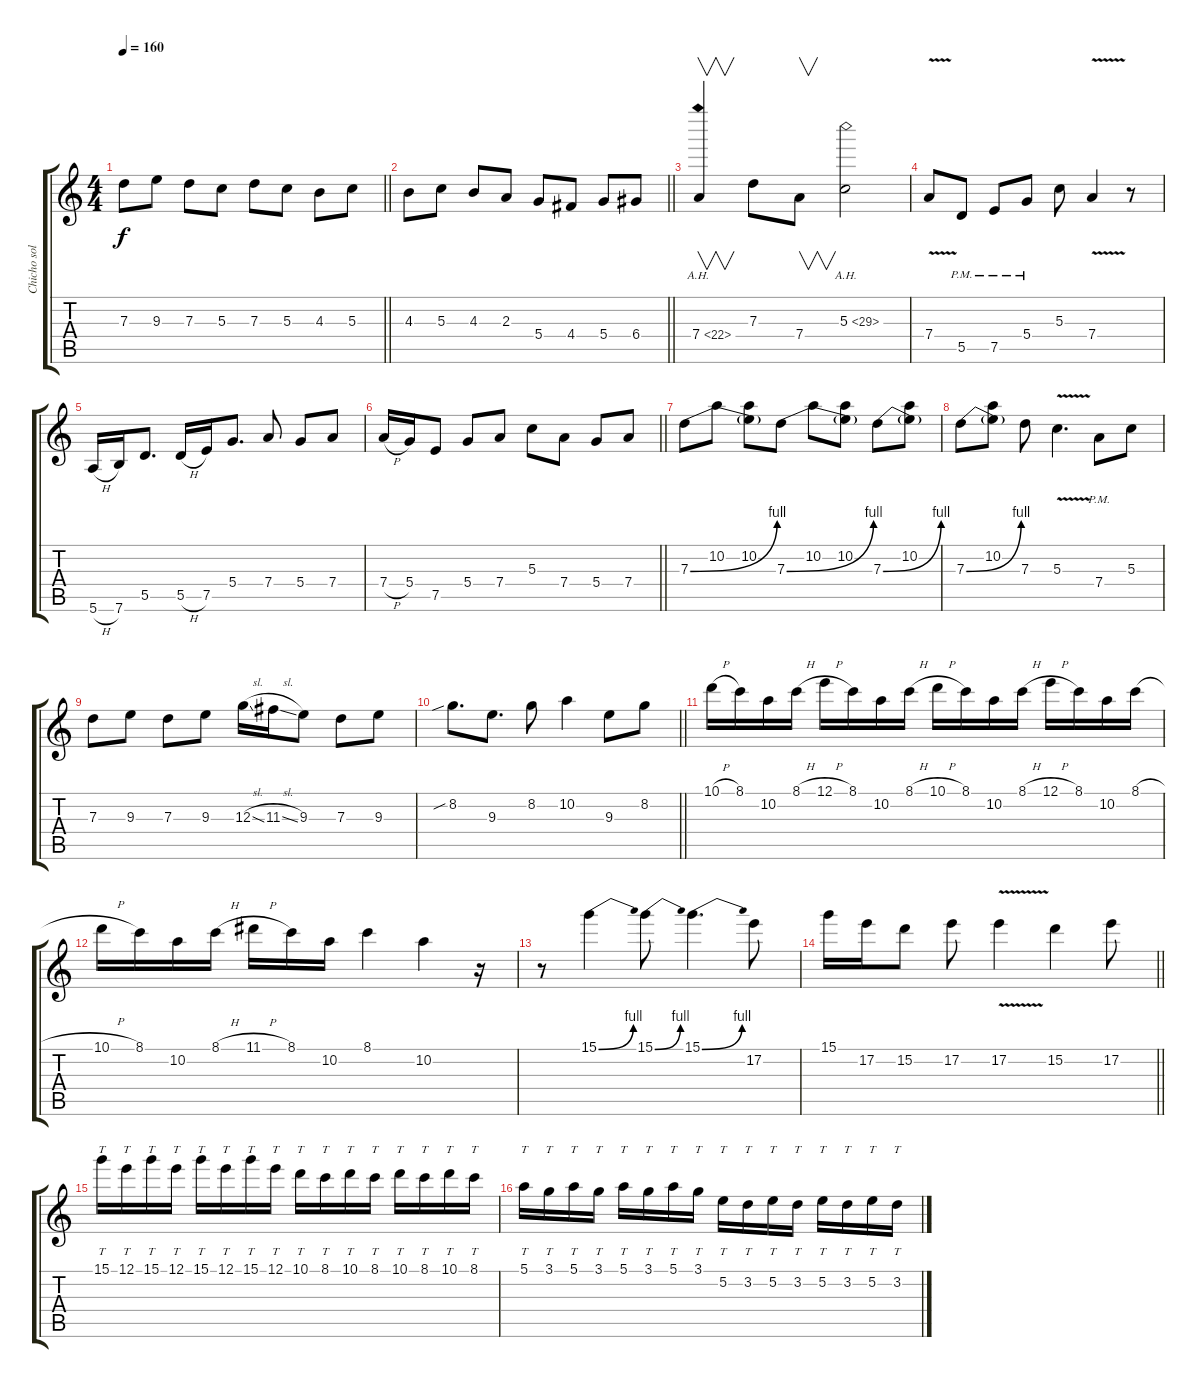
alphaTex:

\track ("Chicho solo" "Chicho sol") {instrument distortionguitar}
\staff {score tabs}
\tuning (E4 B3 G3 D3 A2 E2) {hide}
\ts (4 4)
\tempo 160
\clef g2
\barLineRight lightlight
\ks c
7.3.8{dy f} 9.3.8 7.3.8 5.3.8 7.3.8 5.3.8 4.3.8 5.3.8 |
\barLineRight lightlight
4.3.8 5.3.8 4.3.8 2.3.8 5.4.8 4.4.8 5.4.8 6.4.8 |
7.4{ah 15}.4{v} 7.3.8 7.4.8{v} 5.3{ah 24}.2 |
7.4{v}.8 5.5{pm}.8 7.5{pm}.8 5.4{pm}.8 5.3.8 7.4{v}.4 r.8 |
5.6{h}.16 7.6.16 5.5.8{d} 5.5{h}.16 7.5.16 5.4.8{d} 7.4.8 5.4.8 7.4.8 |
\barLineRight lightlight
7.4{h}.16 5.4.16 7.5.8 5.4.8 7.4.8 5.3.8 7.4.8 5.4.8 7.4.8 |
7.3{be (bend 0 0 60 4)}.8 10.2.8 (10.2 7.3{t}).8 7.3{be (bend 0 0 60 4)}.8 10.2.8 (10.2 7.3{t}).8 7.3{be (bend 0 0 60 4)}.8 (10.2 7.3{t}).8 |
7.3{be (bend 0 0 60 4)}.8 (10.2 7.3{t}).8 7.3.8 5.3{v}.4{d} 7.4{pm}.8 5.3.8 |
7.3.8 9.3.8 7.3.8 9.3.8 12.3{sl}.16 11.3{sl}.16 9.3.8 7.3.8 9.3.8 |
\barLineRight lightlight
8.2{sib}.8{d} 9.3.8{d} 8.2.8 10.2.4 9.3.8 8.2.8 |
10.1{h}.16 8.1.16 10.2.16 8.1{h}.16 12.1{h}.16 8.1.16 10.2.16 8.1{h}.16 10.1{h}.16 8.1.16 10.2.16 8.1{h}.16 12.1{h}.16 8.1.16 10.2.16 8.1{h}.16 |
10.1{h}.16 8.1.16 10.2.16 8.1{h}.16 11.1{h}.16 8.1.16 10.2.16 8.1.4 10.2.4 r.16 |
r.8 15.1{be (bend 0 0 60 4)}.4 15.1{be (bend 0 0 60 4)}.8 15.1{be (bend 0 0 60 4)}.4{d} 17.2.8 |
\barLineRight lightlight
15.1.16 17.2.16 15.2.8 17.2.8 17.2{v}.4 15.2.4 17.2.8 |
15.1.16{tt} 12.1.16{tt} 15.1.16{tt} 12.1.16{tt} 15.1.16{tt} 12.1.16{tt} 15.1.16{tt} 12.1.16{tt} 10.1.16{tt} 8.1.16{tt} 10.1.16{tt} 8.1.16{tt} 10.1.16{tt} 8.1.16{tt} 10.1.16{tt} 8.1.16{tt} |
5.1.16{tt} 3.1.16{tt} 5.1.16{tt} 3.1.16{tt} 5.1.16{tt} 3.1.16{tt} 5.1.16{tt} 3.1.16{tt} 5.2.16{tt} 3.2.16{tt} 5.2.16{tt} 3.2.16{tt} 5.2.16{tt} 3.2.16{tt} 5.2.16{tt} 3.2.16{tt}
